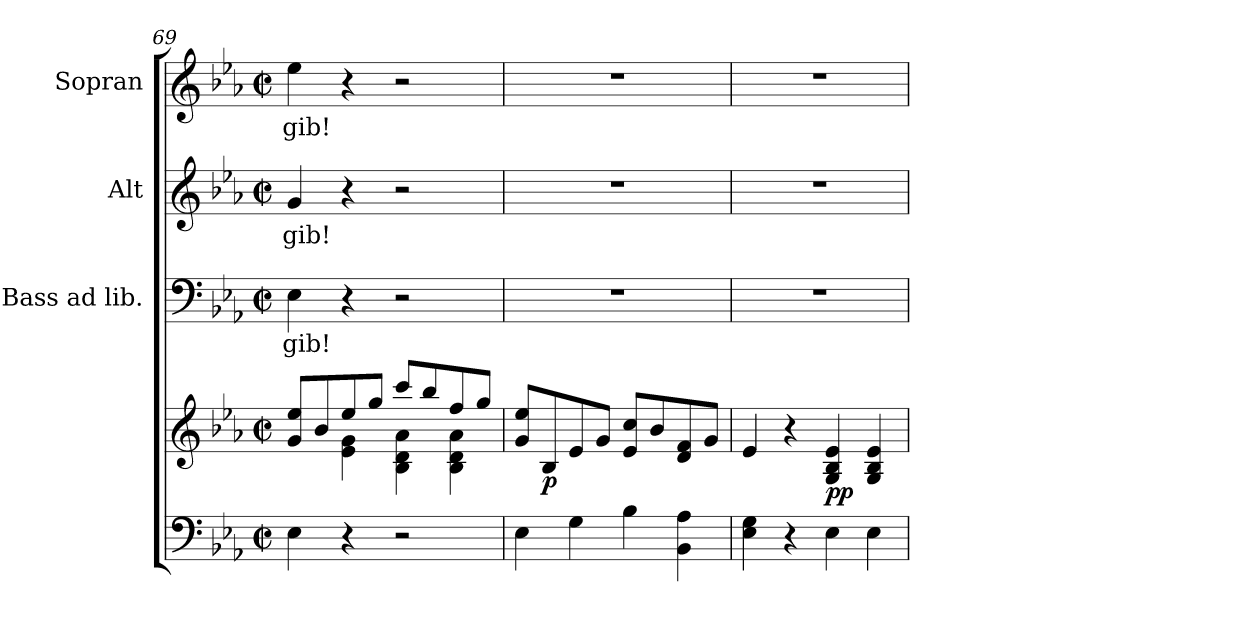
**kern	**kern	**dynam	**kern	**text	**kern	**text	**kern	**text
*part4	*part4	*part4	*part3	*part3	*part2	*part2	*part1	*part1
*staff5	*staff4	*staff4/5	*staff3	*staff3	*staff2	*staff2	*staff1	*staff1
*	*	*	*I"Bass ad lib.	*	*I"Alt	*	*I"Sopran	*
*	*	*	*I'B.	*	*I'A.	*	*I'S.	*
*clefF4	*clefG2	*	*clefF4	*	*clefG2	*	*clefG2	*
*k[b-e-a-]	*k[b-e-a-]	*	*k[b-e-a-]	*	*k[b-e-a-]	*	*k[b-e-a-]	*
*E-:	*E-:	*	*E-:	*	*E-:	*	*E-:	*
*M2/2	*M2/2	*	*M2/2	*	*M2/2	*	*M2/2	*
*met(c|)	*met(c|)	*	*met(c|)	*	*met(c|)	*	*met(c|)	*
=69	=69	=69	=69	=69	=69	=69	=69	=69
*	*^	*	*	*	*	*	*	*
!	!	!	!	!	!LO:LY:b	!	!LO:LY:b	!	!LO:LY:b
4E-\	8g/ 8ee-/L	4ryy	.	4E-\	gib!	4g/	gib!	4ee-\	gib!
.	8b-/	.	.	.	.	.	.	.	.
4r	8ee-/	4e-\ 4g\	.	4r	.	4r	.	4r	.
.	8gg/J	.	.	.	.	.	.	.	.
2r	8ccc/L	4B-\ 4d\ 4a-\	.	2r	.	2r	.	2r	.
.	8bb-/	.	.	.	.	.	.	.	.
.	8ff/	4B-\ 4d\ 4a-\	.	.	.	.	.	.	.
.	8gg/J	.	.	.	.	.	.	.	.
*	*v	*v	*	*	*	*	*	*	*
=70	=70	=70	=70	=70	=70	=70	=70	=70
4E-\	8g/ 8ee-/L	.	1r	.	1r	.	1r	.
!	!	!LO:DY:b	!	!	!	!	!	!
.	8B-/	p	.	.	.	.	.	.
4G\	8e-/	.	.	.	.	.	.	.
.	8g/J	.	.	.	.	.	.	.
4B-\	8e-/ 8cc/L	.	.	.	.	.	.	.
.	8b-/	.	.	.	.	.	.	.
4BB-\ 4A-\	8d/ 8f/	.	.	.	.	.	.	.
.	8g/J	.	.	.	.	.	.	.
=71	=71	=71	=71	=71	=71	=71	=71	=71
4E-\ 4G\	4e-/	.	1r	.	1r	.	1r	.
4r	4r	.	.	.	.	.	.	.
!	!	!LO:DY:b	!	!	!	!	!	!
4E-\	4G/ 4B-/ 4e-/	pp	.	.	.	.	.	.
4E-\	4G/ 4B-/ 4e-/	.	.	.	.	.	.	.
=	=	=	=	=	=	=	=	=
*-	*-	*-	*-	*-	*-	*-	*-	*-
